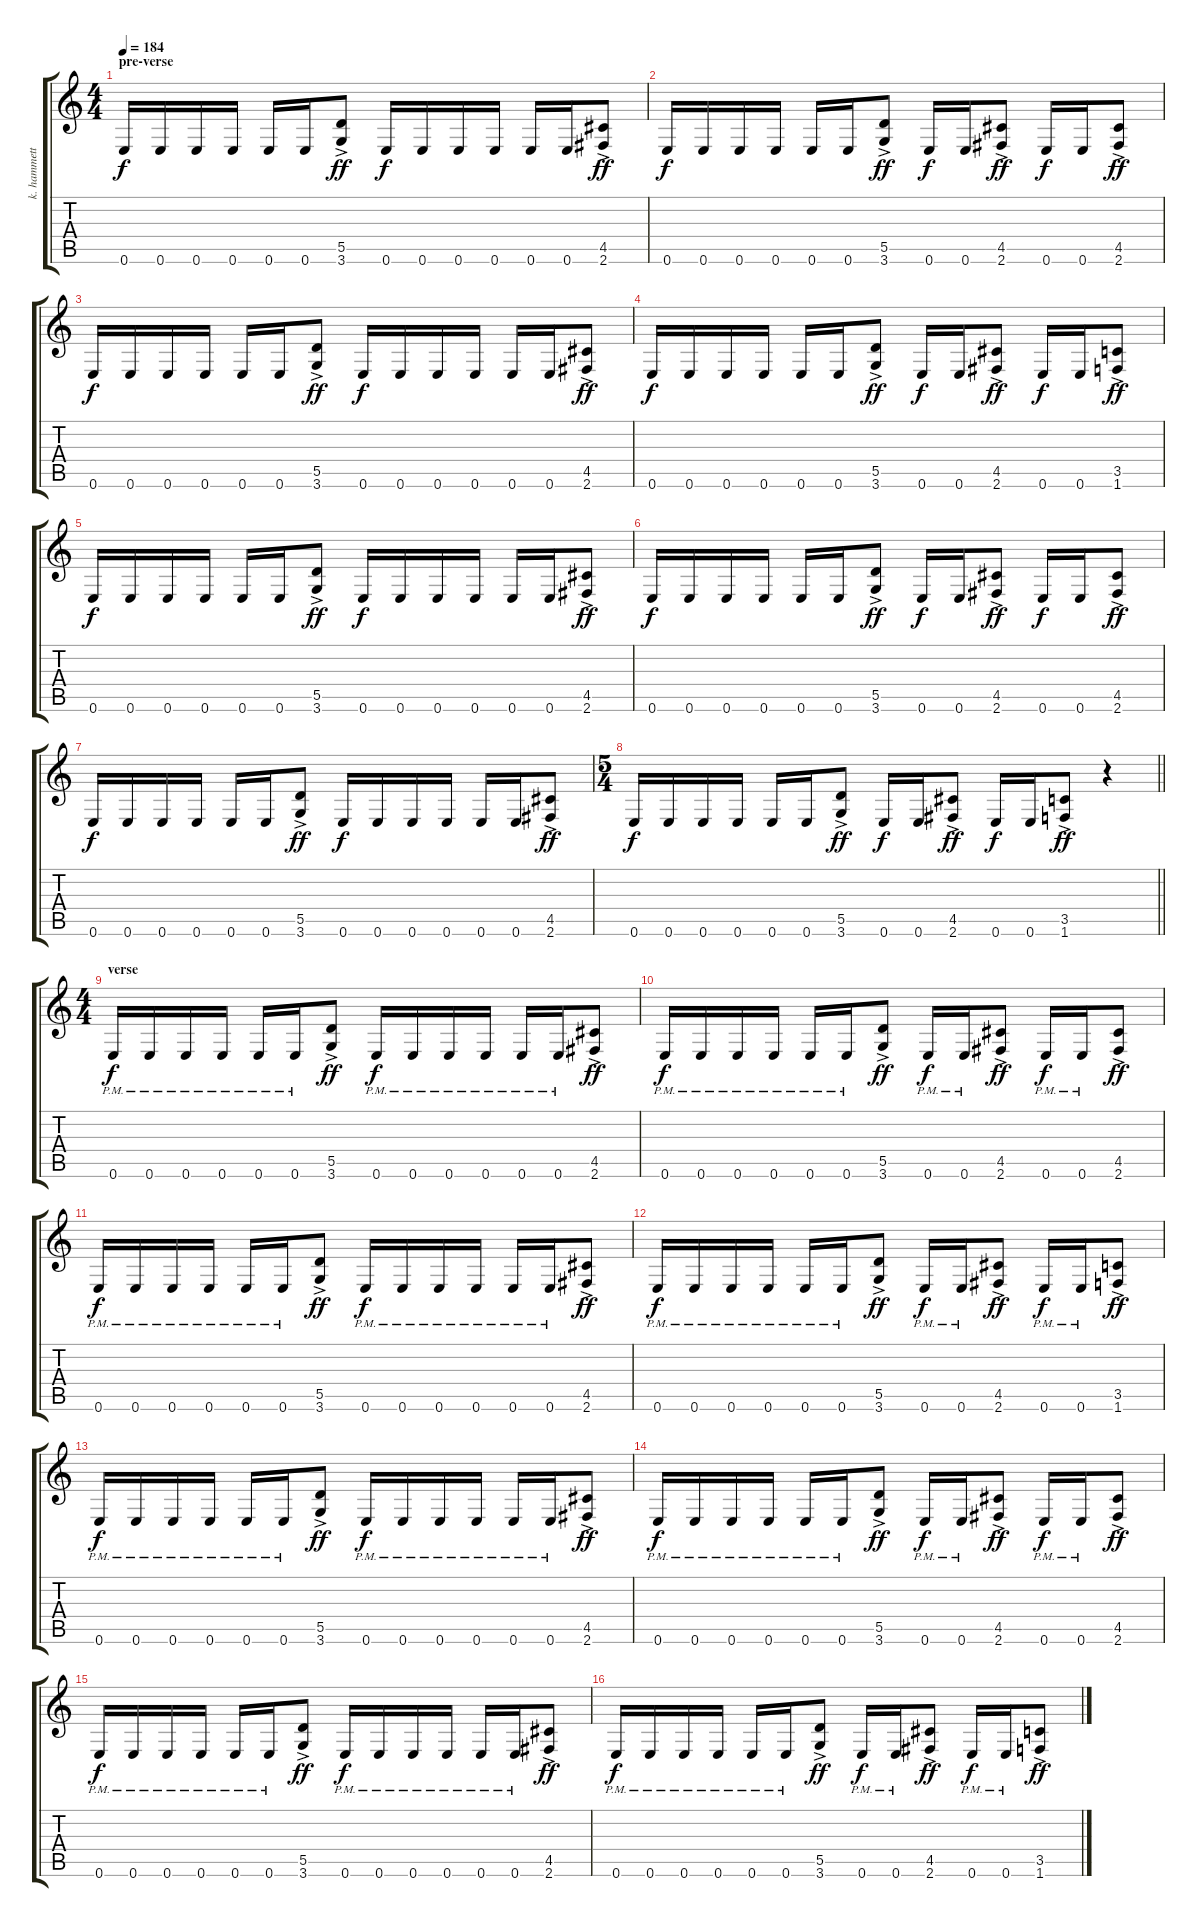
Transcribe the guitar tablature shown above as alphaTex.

\track ("k. hammett - rhythm guitar" "k. hammett") {instrument distortionguitar}
\staff {score tabs}
\tuning (E4 B3 G3 D3 A2 E2) {hide}
\ts (4 4)
\section ("" "pre-verse")
\tempo 184
\clef g2
\ks c
0.6.16{dy f volume 11 balance 16} 0.6.16 0.6.16 0.6.16 0.6.16 0.6.16 (5.5{ac} 3.6{ac}).8{dy ff} 0.6.16{dy f} 0.6.16 0.6.16 0.6.16 0.6.16 0.6.16 (4.5{ac} 2.6{ac}).8{dy ff} |
0.6.16{dy f} 0.6.16 0.6.16 0.6.16 0.6.16 0.6.16 (5.5{ac} 3.6{ac}).8{dy ff} 0.6.16{dy f} 0.6.16 (4.5{ac} 2.6{ac}).8{dy ff} 0.6.16{dy f} 0.6.16 (4.5{ac} 2.6{ac}).8{dy ff} |
0.6.16{dy f} 0.6.16 0.6.16 0.6.16 0.6.16 0.6.16 (5.5{ac} 3.6{ac}).8{dy ff} 0.6.16{dy f} 0.6.16 0.6.16 0.6.16 0.6.16 0.6.16 (4.5{ac} 2.6{ac}).8{dy ff} |
0.6.16{dy f} 0.6.16 0.6.16 0.6.16 0.6.16 0.6.16 (5.5{ac} 3.6{ac}).8{dy ff} 0.6.16{dy f} 0.6.16 (4.5{ac} 2.6{ac}).8{dy ff} 0.6.16{dy f} 0.6.16 (3.5{ac} 1.6{ac}).8{dy ff} |
0.6.16{dy f} 0.6.16 0.6.16 0.6.16 0.6.16 0.6.16 (5.5{ac} 3.6{ac}).8{dy ff} 0.6.16{dy f} 0.6.16 0.6.16 0.6.16 0.6.16 0.6.16 (4.5{ac} 2.6{ac}).8{dy ff} |
0.6.16{dy f} 0.6.16 0.6.16 0.6.16 0.6.16 0.6.16 (5.5{ac} 3.6{ac}).8{dy ff} 0.6.16{dy f} 0.6.16 (4.5{ac} 2.6{ac}).8{dy ff} 0.6.16{dy f} 0.6.16 (4.5{ac} 2.6{ac}).8{dy ff} |
0.6.16{dy f} 0.6.16 0.6.16 0.6.16 0.6.16 0.6.16 (5.5{ac} 3.6{ac}).8{dy ff} 0.6.16{dy f} 0.6.16 0.6.16 0.6.16 0.6.16 0.6.16 (4.5{ac} 2.6{ac}).8{dy ff} |
\ts (5 4)
\barLineRight lightlight
0.6.16{dy f} 0.6.16 0.6.16 0.6.16 0.6.16 0.6.16 (5.5{ac} 3.6{ac}).8{dy ff} 0.6.16{dy f} 0.6.16 (4.5{ac} 2.6{ac}).8{dy ff} 0.6.16{dy f} 0.6.16 (3.5{ac} 1.6{ac}).8{dy ff} r.4 |
\ts (4 4)
\section ("" "verse")
0.6{pm}.16{dy f} 0.6{pm}.16 0.6{pm}.16 0.6{pm}.16 0.6{pm}.16 0.6{pm}.16 (5.5{ac} 3.6{ac}).8{dy ff} 0.6{pm}.16{dy f} 0.6{pm}.16 0.6{pm}.16 0.6{pm}.16 0.6{pm}.16 0.6{pm}.16 (4.5{ac} 2.6{ac}).8{dy ff} |
0.6{pm}.16{dy f} 0.6{pm}.16 0.6{pm}.16 0.6{pm}.16 0.6{pm}.16 0.6{pm}.16 (5.5{ac} 3.6{ac}).8{dy ff} 0.6{pm}.16{dy f} 0.6{pm}.16 (4.5{ac} 2.6{ac}).8{dy ff} 0.6{pm}.16{dy f} 0.6{pm}.16 (4.5{ac} 2.6{ac}).8{dy ff} |
0.6{pm}.16{dy f} 0.6{pm}.16 0.6{pm}.16 0.6{pm}.16 0.6{pm}.16 0.6{pm}.16 (5.5{ac} 3.6{ac}).8{dy ff} 0.6{pm}.16{dy f} 0.6{pm}.16 0.6{pm}.16 0.6{pm}.16 0.6{pm}.16 0.6{pm}.16 (4.5{ac} 2.6{ac}).8{dy ff} |
0.6{pm}.16{dy f} 0.6{pm}.16 0.6{pm}.16 0.6{pm}.16 0.6{pm}.16 0.6{pm}.16 (5.5{ac} 3.6{ac}).8{dy ff} 0.6{pm}.16{dy f} 0.6{pm}.16 (4.5{ac} 2.6{ac}).8{dy ff} 0.6{pm}.16{dy f} 0.6{pm}.16 (3.5{ac} 1.6{ac}).8{dy ff} |
0.6{pm}.16{dy f} 0.6{pm}.16 0.6{pm}.16 0.6{pm}.16 0.6{pm}.16 0.6{pm}.16 (5.5{ac} 3.6{ac}).8{dy ff} 0.6{pm}.16{dy f} 0.6{pm}.16 0.6{pm}.16 0.6{pm}.16 0.6{pm}.16 0.6{pm}.16 (4.5{ac} 2.6{ac}).8{dy ff} |
0.6{pm}.16{dy f} 0.6{pm}.16 0.6{pm}.16 0.6{pm}.16 0.6{pm}.16 0.6{pm}.16 (5.5{ac} 3.6{ac}).8{dy ff} 0.6{pm}.16{dy f} 0.6{pm}.16 (4.5{ac} 2.6{ac}).8{dy ff} 0.6{pm}.16{dy f} 0.6{pm}.16 (4.5{ac} 2.6{ac}).8{dy ff} |
0.6{pm}.16{dy f} 0.6{pm}.16 0.6{pm}.16 0.6{pm}.16 0.6{pm}.16 0.6{pm}.16 (5.5{ac} 3.6{ac}).8{dy ff} 0.6{pm}.16{dy f} 0.6{pm}.16 0.6{pm}.16 0.6{pm}.16 0.6{pm}.16 0.6{pm}.16 (4.5{ac} 2.6{ac}).8{dy ff} |
0.6{pm}.16{dy f} 0.6{pm}.16 0.6{pm}.16 0.6{pm}.16 0.6{pm}.16 0.6{pm}.16 (5.5{ac} 3.6{ac}).8{dy ff} 0.6{pm}.16{dy f} 0.6{pm}.16 (4.5{ac} 2.6{ac}).8{dy ff} 0.6{pm}.16{dy f} 0.6{pm}.16 (3.5{ac} 1.6{ac}).8{dy ff}
